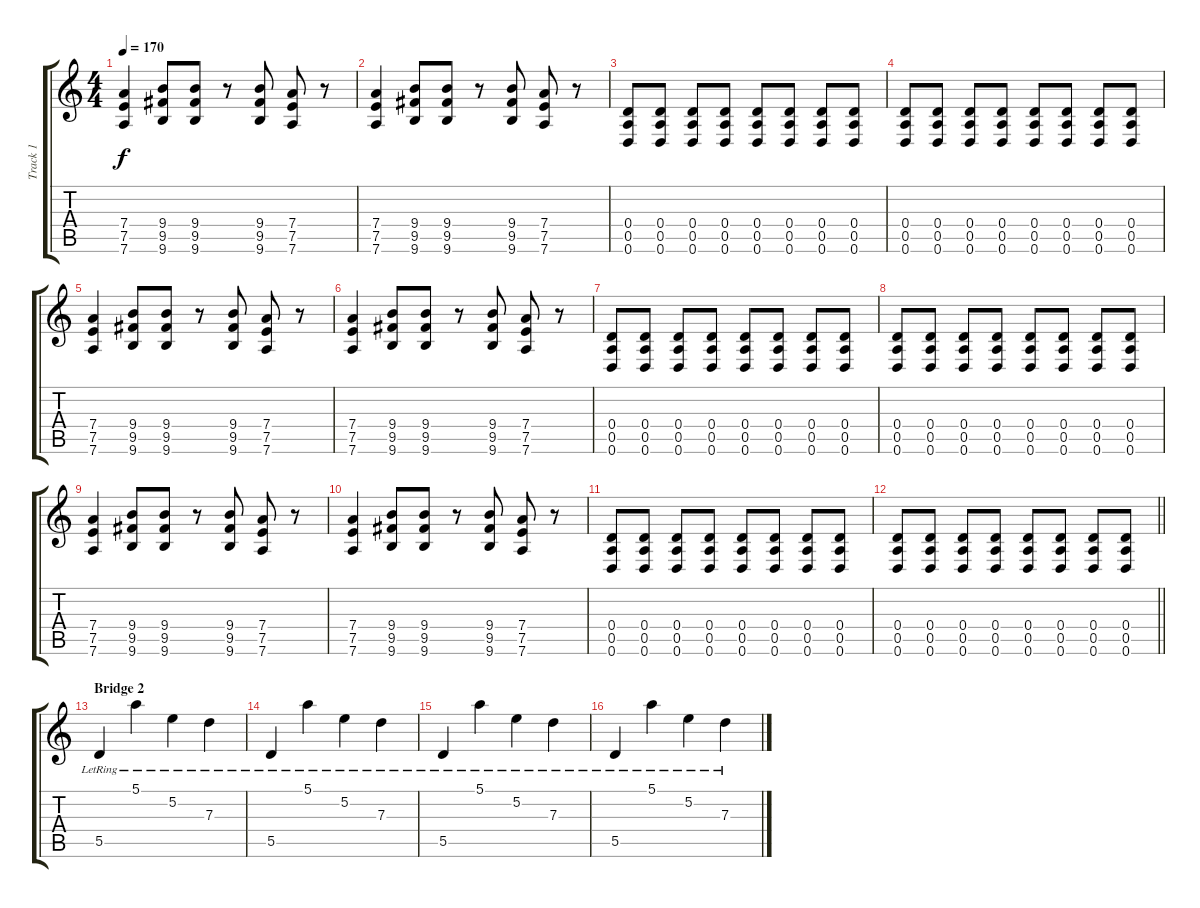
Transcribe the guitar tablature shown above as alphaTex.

\track ("Track 1" "Track 1") {instrument distortionguitar}
\staff {score tabs}
\tuning (E4 B3 G3 D3 A2 D2) {hide}
\ts (4 4)
\tempo 170
\clef g2
\ks c
(7.4 7.5 7.6).4{dy f} (9.4 9.5 9.6).8 (9.4 9.5 9.6).8 r.8 (9.4 9.5 9.6).8 (7.4 7.5 7.6).8 r.8 |
(7.4 7.5 7.6).4 (9.4 9.5 9.6).8 (9.4 9.5 9.6).8 r.8 (9.4 9.5 9.6).8 (7.4 7.5 7.6).8 r.8 |
(0.4 0.5 0.6).8 (0.4 0.5 0.6).8 (0.4 0.5 0.6).8 (0.4 0.5 0.6).8 (0.4 0.5 0.6).8 (0.4 0.5 0.6).8 (0.4 0.5 0.6).8 (0.4 0.5 0.6).8 |
(0.4 0.5 0.6).8 (0.4 0.5 0.6).8 (0.4 0.5 0.6).8 (0.4 0.5 0.6).8 (0.4 0.5 0.6).8 (0.4 0.5 0.6).8 (0.4 0.5 0.6).8 (0.4 0.5 0.6).8 |
(7.4 7.5 7.6).4 (9.4 9.5 9.6).8 (9.4 9.5 9.6).8 r.8 (9.4 9.5 9.6).8 (7.4 7.5 7.6).8 r.8 |
(7.4 7.5 7.6).4 (9.4 9.5 9.6).8 (9.4 9.5 9.6).8 r.8 (9.4 9.5 9.6).8 (7.4 7.5 7.6).8 r.8 |
(0.4 0.5 0.6).8 (0.4 0.5 0.6).8 (0.4 0.5 0.6).8 (0.4 0.5 0.6).8 (0.4 0.5 0.6).8 (0.4 0.5 0.6).8 (0.4 0.5 0.6).8 (0.4 0.5 0.6).8 |
(0.4 0.5 0.6).8 (0.4 0.5 0.6).8 (0.4 0.5 0.6).8 (0.4 0.5 0.6).8 (0.4 0.5 0.6).8 (0.4 0.5 0.6).8 (0.4 0.5 0.6).8 (0.4 0.5 0.6).8 |
(7.4 7.5 7.6).4 (9.4 9.5 9.6).8 (9.4 9.5 9.6).8 r.8 (9.4 9.5 9.6).8 (7.4 7.5 7.6).8 r.8 |
(7.4 7.5 7.6).4 (9.4 9.5 9.6).8 (9.4 9.5 9.6).8 r.8 (9.4 9.5 9.6).8 (7.4 7.5 7.6).8 r.8 |
(0.4 0.5 0.6).8 (0.4 0.5 0.6).8 (0.4 0.5 0.6).8 (0.4 0.5 0.6).8 (0.4 0.5 0.6).8 (0.4 0.5 0.6).8 (0.4 0.5 0.6).8 (0.4 0.5 0.6).8 |
\barLineRight lightlight
(0.4 0.5 0.6).8 (0.4 0.5 0.6).8 (0.4 0.5 0.6).8 (0.4 0.5 0.6).8 (0.4 0.5 0.6).8 (0.4 0.5 0.6).8 (0.4 0.5 0.6).8 (0.4 0.5 0.6).8 |
\section ("" "Bridge 2")
5.5{lr}.4{instrument acousticguitarsteel} 5.1{lr}.4 5.2{lr}.4 7.3{lr}.4 |
5.5{lr}.4 5.1{lr}.4 5.2{lr}.4 7.3{lr}.4 |
5.5{lr}.4 5.1{lr}.4 5.2{lr}.4 7.3{lr}.4 |
5.5{lr}.4 5.1{lr}.4 5.2{lr}.4 7.3{lr}.4
